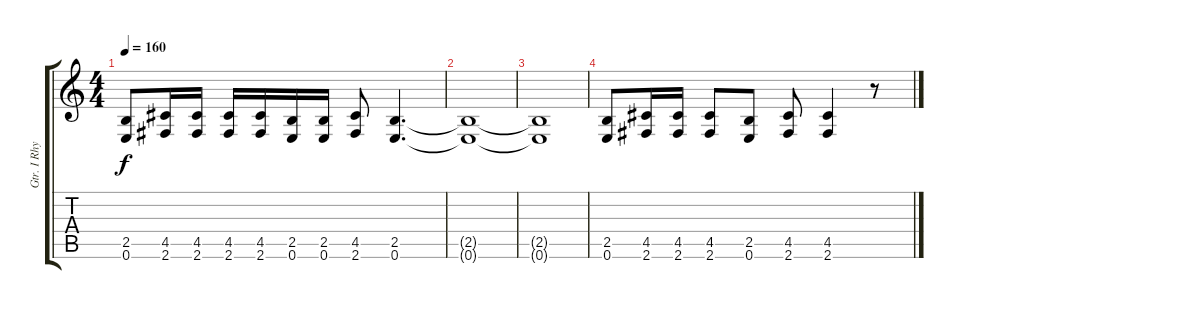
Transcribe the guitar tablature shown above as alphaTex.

\track ("Gtr. I Rhytm" "Gtr. I Rhy") {instrument overdrivenguitar}
\staff {score tabs}
\tuning (E4 B3 G3 D3 A2 E2) {hide}
\ts (4 4)
\tempo 160
\clef g2
\ks c
(2.5 0.6).8{dy f} (4.5 2.6).16 (4.5 2.6).16 (4.5 2.6).16 (4.5 2.6).16 (2.5 0.6).16 (2.5 0.6).16 (4.5 2.6).8 (2.5 0.6).4{d} |
(2.5{t} 0.6{t}).1 |
(2.5{t} 0.6{t}).1 |
(2.5 0.6).8 (4.5 2.6).16 (4.5 2.6).16 (4.5 2.6).8 (2.5 0.6).8 (4.5 2.6).8 (4.5 2.6).4 r.8
